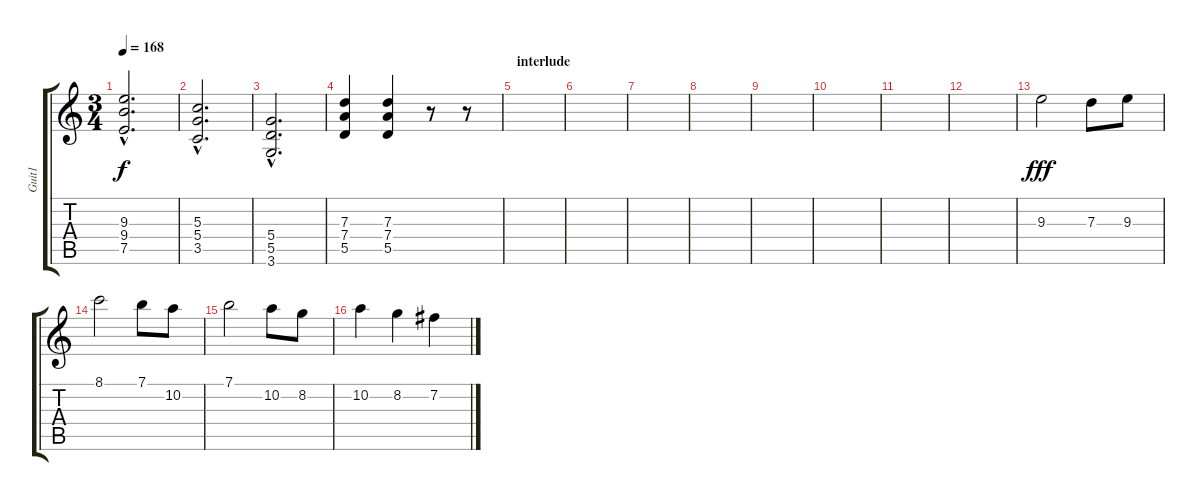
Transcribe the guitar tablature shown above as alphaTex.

\track ("Guit1" "Guit1") {instrument overdrivenguitar}
\staff {score tabs}
\tuning (E4 B3 G3 D3 A2 E2) {hide}
\ts (3 4)
\tempo 168
\clef g2
\ks c
(9.3{hac} 9.4{hac} 7.5{hac}).2{d dy f} |
(5.3{hac} 5.4{hac} 3.5{hac}).2{d} |
(5.4{hac} 5.5{hac} 3.6{hac}).2{d} |
(7.3 7.4 5.5).4 (7.3 7.4 5.5).4 r.8 r.8 |
\section ("" "interlude")
|
|
|
|
|
|
|
|
9.3.2{dy fff volume 14 instrument electricguitarclean} 7.3.8 9.3.8 |
8.1.2 7.1.8 10.2.8 |
7.1.2 10.2.8 8.2.8 |
10.2.4 8.2.4 7.2.4
